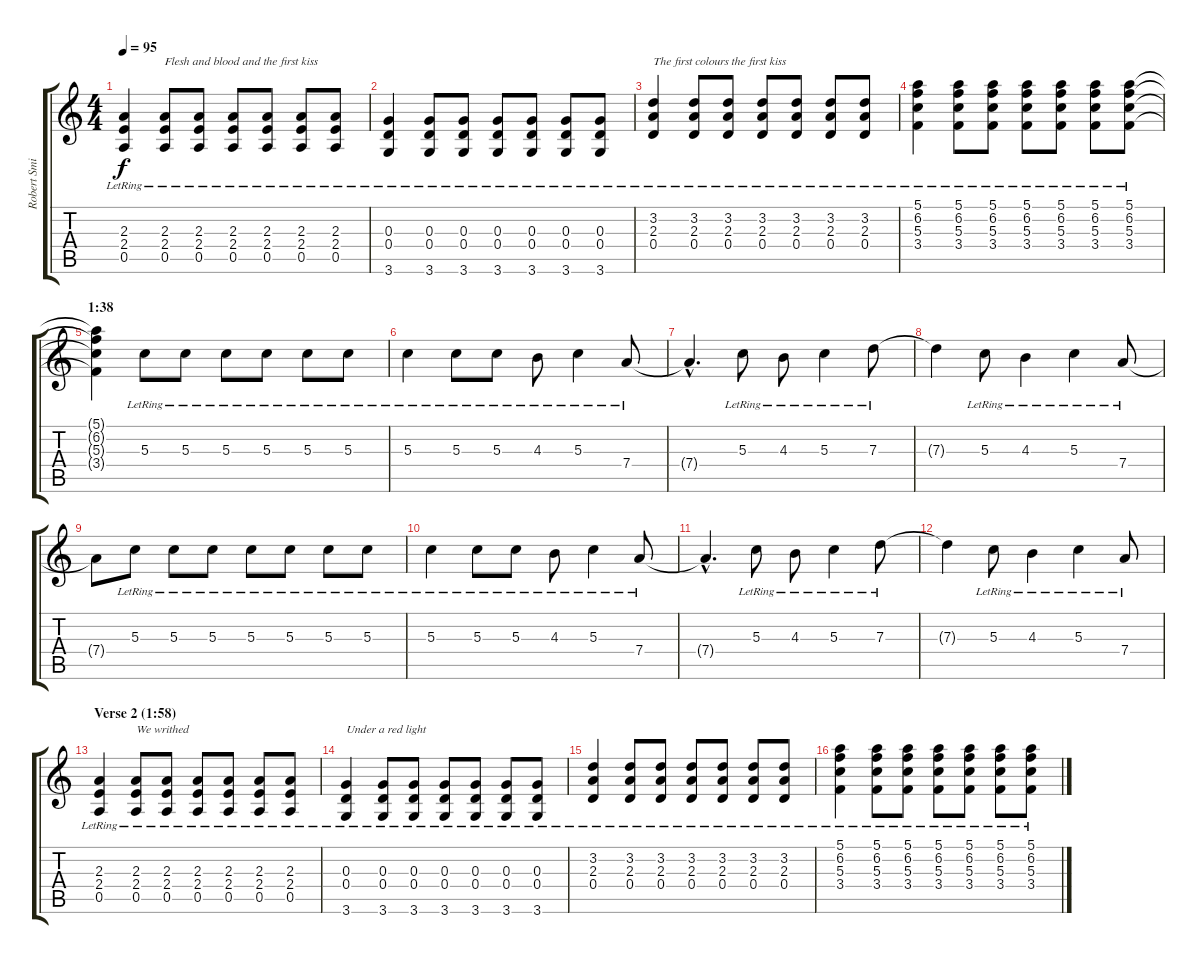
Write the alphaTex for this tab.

\track ("Robert Smith (guitar)" "Robert Smi") {instrument electricguitarclean}
\staff {score tabs}
\tuning (E4 B3 G3 D3 A2 E2) {hide}
\ts (4 4)
\tempo 95
\clef g2
\ks c
(2.3{lr} 2.4{lr} 0.5{lr}).4{dy f} (2.3{lr} 2.4{lr} 0.5{lr}).8{txt "Flesh and blood and the first kiss"} (2.3{lr} 2.4{lr} 0.5{lr}).8 (2.3{lr} 2.4{lr} 0.5{lr}).8 (2.3{lr} 2.4{lr} 0.5{lr}).8 (2.3{lr} 2.4{lr} 0.5{lr}).8 (2.3{lr} 2.4{lr} 0.5{lr}).8 |
(0.3{lr} 0.4{lr} 3.6{lr}).4 (0.3{lr} 0.4{lr} 3.6{lr}).8 (0.3{lr} 0.4{lr} 3.6{lr}).8 (0.3{lr} 0.4{lr} 3.6{lr}).8 (0.3{lr} 0.4{lr} 3.6{lr}).8 (0.3{lr} 0.4{lr} 3.6{lr}).8 (0.3{lr} 0.4{lr} 3.6{lr}).8 |
(3.2{lr} 2.3{lr} 0.4{lr}).4{txt "The first colours the first kiss"} (3.2{lr} 2.3{lr} 0.4{lr}).8 (3.2{lr} 2.3{lr} 0.4{lr}).8 (3.2{lr} 2.3{lr} 0.4{lr}).8 (3.2{lr} 2.3{lr} 0.4{lr}).8 (3.2{lr} 2.3{lr} 0.4{lr}).8 (3.2{lr} 2.3{lr} 0.4{lr}).8 |
(5.1{lr} 6.2{lr} 5.3{lr} 3.4{lr}).4 (5.1{lr} 6.2{lr} 5.3{lr} 3.4{lr}).8 (5.1{lr} 6.2{lr} 5.3{lr} 3.4{lr}).8 (5.1{lr} 6.2{lr} 5.3{lr} 3.4{lr}).8 (5.1{lr} 6.2{lr} 5.3{lr} 3.4{lr}).8 (5.1{lr} 6.2{lr} 5.3{lr} 3.4{lr}).8 (5.1{lr} 6.2{lr} 5.3{lr} 3.4{lr}).8 |
\section ("" "1:38")
(5.1{t} 6.2{t} 5.3{t} 3.4{t}).4{volume 13} 5.3{lr}.8 5.3{lr}.8 5.3{lr}.8 5.3{lr}.8 5.3{lr}.8 5.3{lr}.8 |
5.3{lr}.4 5.3{lr}.8 5.3{lr}.8 4.3{lr}.8 5.3{lr}.4 7.4{lr}.8 |
7.4{hac t}.4{d} 5.3{lr}.8 4.3{lr}.8 5.3{lr}.4 7.3{lr}.8 |
7.3{t}.4 5.3{lr}.8 4.3{lr}.4 5.3{lr}.4 7.4{lr}.8 |
7.4{t}.8 5.3{lr}.8 5.3{lr}.8 5.3{lr}.8 5.3{lr}.8 5.3{lr}.8 5.3{lr}.8 5.3{lr}.8 |
5.3{lr}.4 5.3{lr}.8 5.3{lr}.8 4.3{lr}.8 5.3{lr}.4 7.4{lr}.8 |
7.4{hac t}.4{d} 5.3{lr}.8 4.3{lr}.8 5.3{lr}.4 7.3{lr}.8 |
7.3{t}.4 5.3{lr}.8 4.3{lr}.4 5.3{lr}.4 7.4{lr}.8 |
\section ("" "Verse 2 (1:58)")
(2.3{lr} 2.4{lr} 0.5{lr}).4{volume 11} (2.3{lr} 2.4{lr} 0.5{lr}).8{txt "We writhed"} (2.3{lr} 2.4{lr} 0.5{lr}).8 (2.3{lr} 2.4{lr} 0.5{lr}).8 (2.3{lr} 2.4{lr} 0.5{lr}).8 (2.3{lr} 2.4{lr} 0.5{lr}).8 (2.3{lr} 2.4{lr} 0.5{lr}).8 |
(0.3{lr} 0.4{lr} 3.6{lr}).4{txt "Under a red light"} (0.3{lr} 0.4{lr} 3.6{lr}).8 (0.3{lr} 0.4{lr} 3.6{lr}).8 (0.3{lr} 0.4{lr} 3.6{lr}).8 (0.3{lr} 0.4{lr} 3.6{lr}).8 (0.3{lr} 0.4{lr} 3.6{lr}).8 (0.3{lr} 0.4{lr} 3.6{lr}).8 |
(3.2{lr} 2.3{lr} 0.4{lr}).4 (3.2{lr} 2.3{lr} 0.4{lr}).8 (3.2{lr} 2.3{lr} 0.4{lr}).8 (3.2{lr} 2.3{lr} 0.4{lr}).8 (3.2{lr} 2.3{lr} 0.4{lr}).8 (3.2{lr} 2.3{lr} 0.4{lr}).8 (3.2{lr} 2.3{lr} 0.4{lr}).8 |
(5.1{lr} 6.2{lr} 5.3{lr} 3.4{lr}).4 (5.1{lr} 6.2{lr} 5.3{lr} 3.4{lr}).8 (5.1{lr} 6.2{lr} 5.3{lr} 3.4{lr}).8 (5.1{lr} 6.2{lr} 5.3{lr} 3.4{lr}).8 (5.1{lr} 6.2{lr} 5.3{lr} 3.4{lr}).8 (5.1{lr} 6.2{lr} 5.3{lr} 3.4{lr}).8 (5.1{lr} 6.2{lr} 5.3{lr} 3.4{lr}).8
